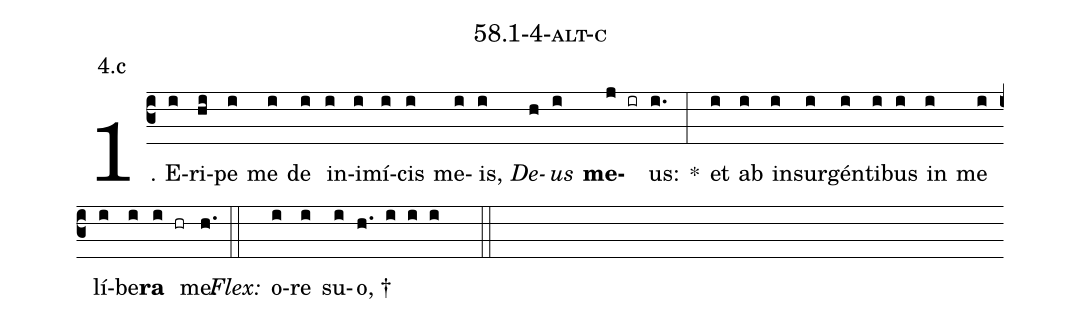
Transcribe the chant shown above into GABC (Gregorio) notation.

name: 58.1-4-alt-c;
annotation: 4.c;
%%
(c3)1. E(i)ri(hi)pe(i) me(i) de(i) in(i)i(i)mí(i)cis(i) me(i)is,(i) <i>De</i>(h)<i>us</i>(i) <b>me</b>(j ir)us:(i.) *(:) et(i) ab(i) in(i)sur(i)gén(i)ti(i)bus(i) in(i) me(i) lí(i)be(i)<b>ra</b>(i hr) me.(h.) (::)
<i>Flex:</i>()  o(i)re(i) su(i)o, †(h. i i i  ::)
